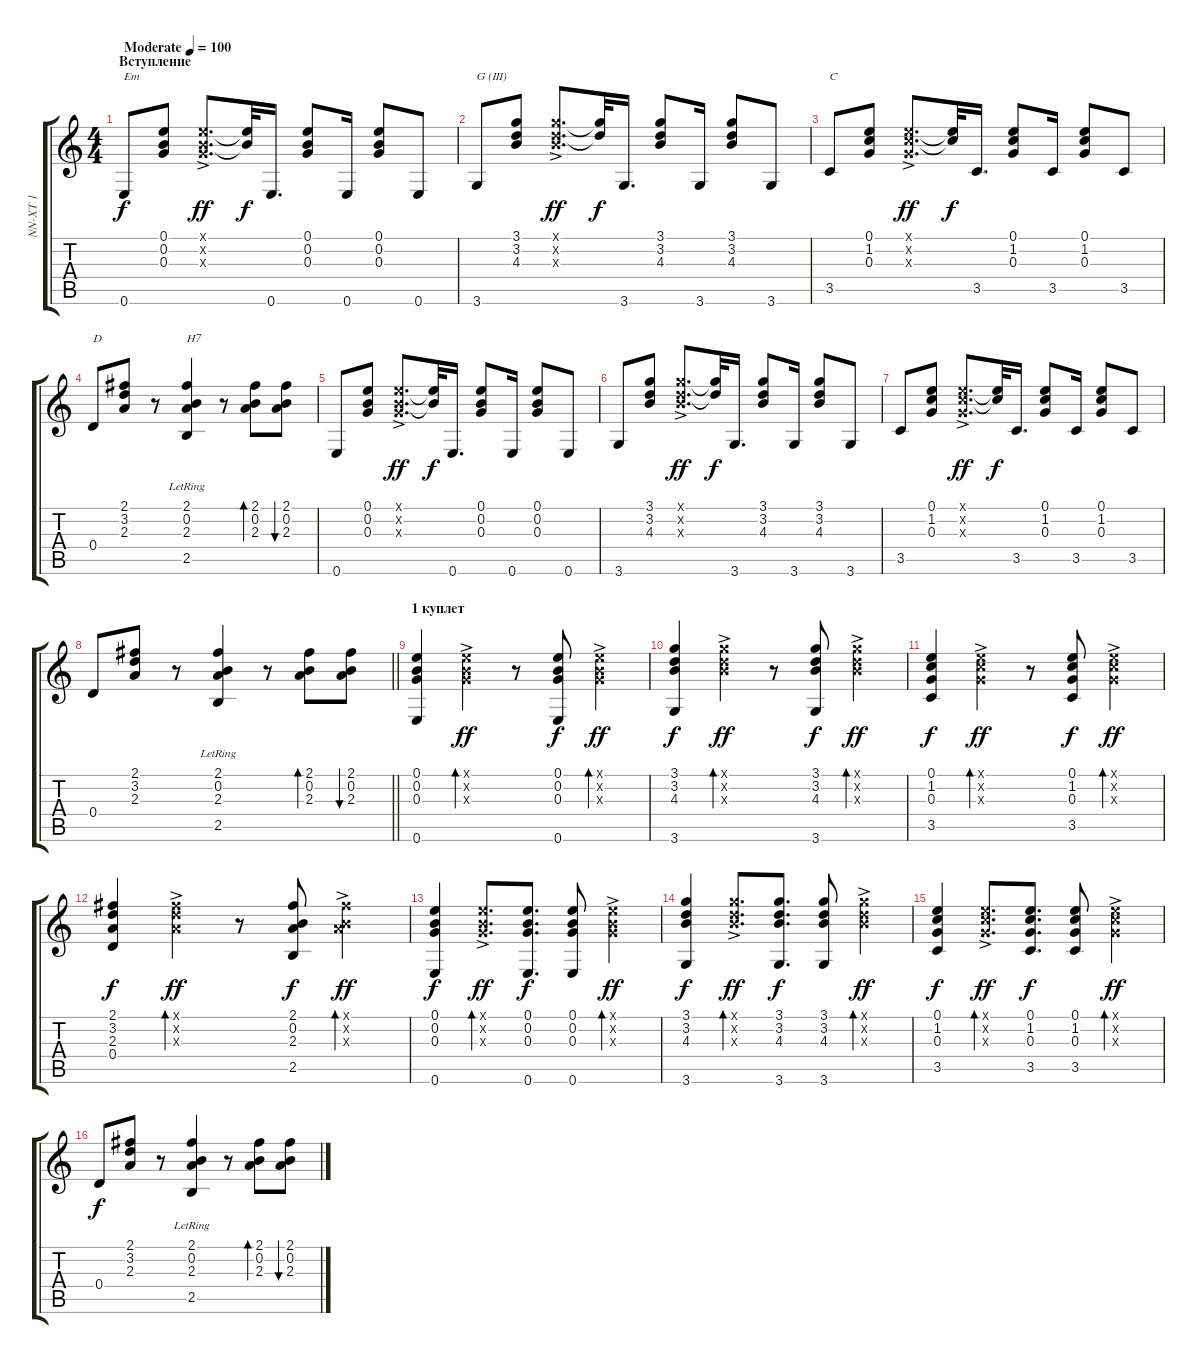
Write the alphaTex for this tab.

\track ("NN-XT 1" "NN-XT 1") {instrument acousticguitarsteel}
\staff {score tabs}
\tuning (E4 B3 G3 D3 A2 E2) {hide}
\ts (4 4)
\section ("" "Вступление")
\tempo (100 "Moderate")
\clef g2
\ks c
0.6.8{txt "Em" dy f instrument acousticguitarsteel} (0.1 0.2 0.3).8 (0.1{ac x} 0.2{x} 0.3{x}).8{d dy ff} (0.1{t} 0.2{t}).32{dy f} 0.6.16{d} (0.1 0.2 0.3).8 0.6.16 (0.1 0.2 0.3).8 0.6.8 |
3.6.8{txt "G (III)"} (3.1 3.2 4.3).8 (3.1{ac x} 3.2{x} 4.3{x}).8{d dy ff} (3.1{t} 3.2{t}).32{dy f} 3.6.16{d} (3.1 3.2 4.3).8 3.6.16 (3.1 3.2 4.3).8 3.6.8 |
3.5.8{txt "C"} (0.1 1.2 0.3).8 (0.1{x} 1.2{ac x} 0.3{x}).8{d dy ff} (0.1{t} 1.2{t}).32{dy f} 3.5.16{d} (0.1 1.2 0.3).8 3.5.16 (0.1 1.2 0.3).8 3.5.8 |
0.4.8{txt "D"} (2.1 3.2 2.3).8 r.8 (2.1 0.2 2.3 2.5{lr}).4{txt "H7"} r.8 (2.1 0.2 2.3).8{bd 60} (2.1 0.2 2.3).8{bu 60} |
0.6.8 (0.1 0.2 0.3).8 (0.1{ac x} 0.2{x} 0.3{x}).8{d dy ff} (0.1{t} 0.2{t}).32{dy f} 0.6.16{d} (0.1 0.2 0.3).8 0.6.16 (0.1 0.2 0.3).8 0.6.8 |
3.6.8 (3.1 3.2 4.3).8 (3.1{ac x} 3.2{x} 4.3{x}).8{d dy ff} (3.1{t} 3.2{t}).32{dy f} 3.6.16{d} (3.1 3.2 4.3).8 3.6.16 (3.1 3.2 4.3).8 3.6.8 |
3.5.8 (0.1 1.2 0.3).8 (0.1{x} 1.2{ac x} 0.3{x}).8{d dy ff} (0.1{t} 1.2{t}).32{dy f} 3.5.16{d} (0.1 1.2 0.3).8 3.5.16 (0.1 1.2 0.3).8 3.5.8 |
\barLineRight lightlight
0.4.8 (2.1 3.2 2.3).8 r.8 (2.1 0.2 2.3 2.5{lr}).4 r.8 (2.1 0.2 2.3).8{bd 60} (2.1 0.2 2.3).8{bu 60} |
\section ("" "1 куплет")
(0.1 0.2 0.3 0.6).4 (0.1{ac x} 0.2{x} 0.3{x}).4{bd 30 dy ff} r.8 (0.1 0.2 0.3 0.6).8{dy f} (0.1{ac x} 0.2{x} 0.3{x}).4{bd 30 dy ff} |
(3.1 3.2 4.3 3.6).4{dy f} (3.1{ac x} 3.2{x} 4.3{x}).4{bd 30 dy ff} r.8 (3.1 3.2 4.3 3.6).8{dy f} (3.1{ac x} 3.2{x} 4.3{x}).4{bd 30 dy ff} |
(0.1 1.2 0.3 3.5).4{dy f} (0.1{ac x} 1.2{x} 0.3{x}).4{bd 30 dy ff} r.8 (0.1 1.2 0.3 3.5).8{dy f} (0.1{ac x} 1.2{x} 0.3{x}).4{bd 30 dy ff} |
(2.1 3.2 2.3 0.4).4{dy f} (2.1{ac x} 3.2{x} 2.3{x}).4{bd 30 dy ff} r.8 (2.1 0.2 2.3 2.5).8{dy f} (2.1{ac x} 0.2{x} 2.3{x}).4{bd 30 dy ff} |
(0.1 0.2 0.3 0.6).4{dy f} (0.1{ac x} 0.2{x} 0.3{x}).8{d bd 30 dy ff} (0.1 0.2 0.3 0.6).8{d dy f} (0.1 0.2 0.3 0.6).8 (0.1{ac x} 0.2{x} 0.3{x}).4{bd 30 dy ff} |
(3.1 3.2 4.3 3.6).4{dy f} (3.1{ac x} 3.2{x} 4.3{x}).8{d bd 30 dy ff} (3.1 3.2 4.3 3.6).8{d dy f} (3.1 3.2 4.3 3.6).8 (3.1{ac x} 3.2{x} 4.3{x}).4{bd 30 dy ff} |
(0.1 1.2 0.3 3.5).4{dy f} (0.1{ac x} 1.2{x} 0.3{x}).8{d bd 30 dy ff} (0.1 1.2 0.3 3.5).8{d dy f} (0.1 1.2 0.3 3.5).8 (0.1{ac x} 1.2{x} 0.3{x}).4{bd 30 dy ff} |
0.4.8{dy f} (2.1 3.2 2.3).8 r.8 (2.1 0.2 2.3 2.5{lr}).4 r.8 (2.1 0.2 2.3).8{bd 60} (2.1 0.2 2.3).8{bu 60}
